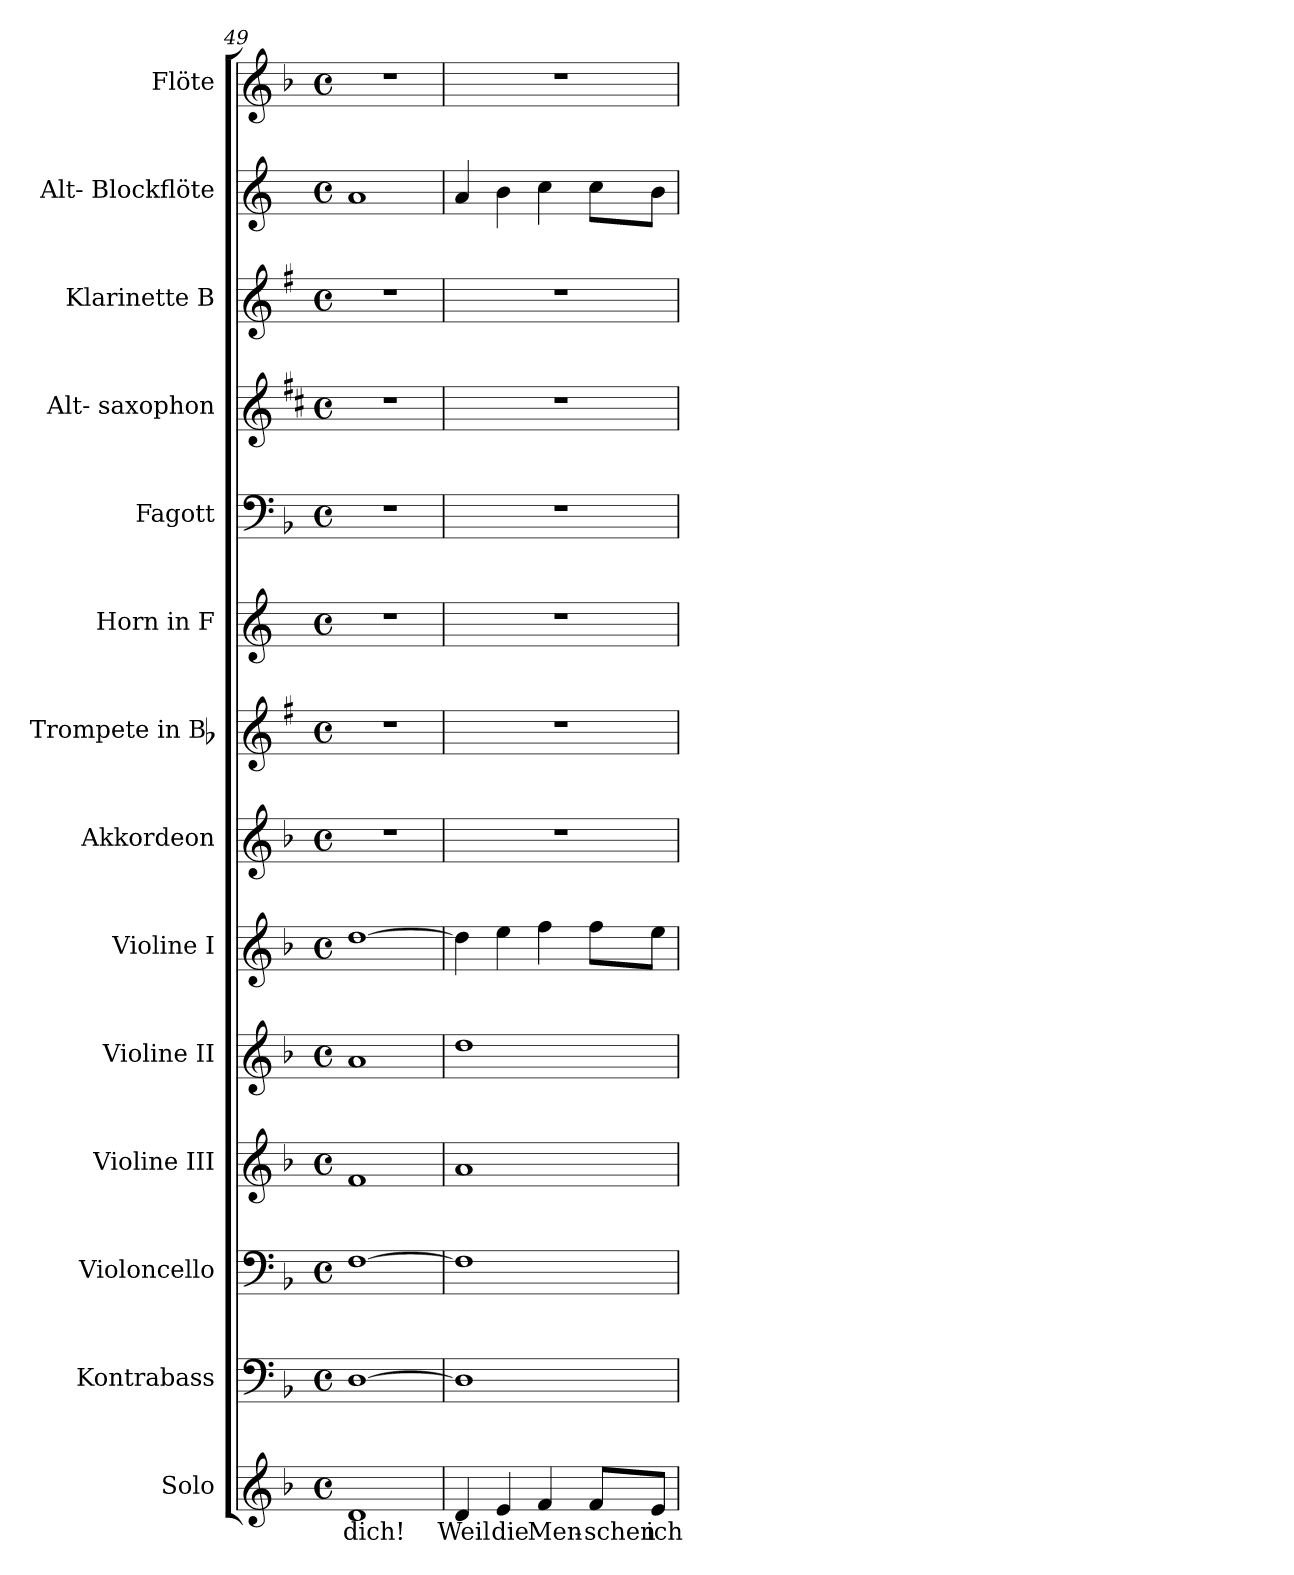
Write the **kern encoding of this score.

**kern	**text	**kern	**kern	**kern	**kern	**kern	**kern	**kern	**kern	**kern	**kern	**kern	**kern	**kern
*part14	*part14	*part13	*part12	*part11	*part10	*part9	*part8	*part7	*part6	*part5	*part4	*part3	*part2	*part1
*staff14	*staff14	*staff13	*staff12	*staff11	*staff10	*staff9	*staff8	*staff7	*staff6	*staff5	*staff4	*staff3	*staff2	*staff1
*I"Solo	*	*I"Kontrabass	*I"Violoncello	*I"Violine III	*I"Violine II	*I"Violine I	*I"Akkordeon	*I"Trompete in Bb	*I"Horn in F	*I"Fagott	*I"Alt- saxophon	*I"Klarinette B	*I"Alt- Blockflöte	*I"Flöte
*I'Solo	*	*I'Kb.	*I'Vc.	*I'Vln. III	*I'Vln. II	*I'Vln. I	*I'Akk.	*I'Tpt.	*I'Hn.	*I'Fgt.	*I'ASax.	*I'Kl.	*I'ABfl.	*I'Fl.
*clefG2	*	*clefF4	*clefF4	*clefG2	*clefG2	*clefG2	*clefG2	*clefG2	*clefG2	*clefF4	*clefG2	*clefG2	*clefG2	*clefG2
*	*	*ITrd7c12	*	*	*	*	*	*ITrd1c2	*ITrd4c7	*	*ITrd5c9	*ITrd1c2	*ITrd-3c-5	*
*k[b-]	*	*k[b-]	*k[b-]	*k[b-]	*k[b-]	*k[b-]	*k[b-]	*k[b-]	*k[b-]	*k[b-]	*k[b-]	*k[b-]	*k[b-]	*k[b-]
*d:	*	*d:	*d:	*d:	*d:	*d:	*d:	*d:	*d:	*d:	*d:	*d:	*d:	*d:
*M4/4	*	*M4/4	*M4/4	*M4/4	*M4/4	*M4/4	*M4/4	*M4/4	*M4/4	*M4/4	*M4/4	*M4/4	*M4/4	*M4/4
*met(c)	*	*met(c)	*met(c)	*met(c)	*met(c)	*met(c)	*met(c)	*met(c)	*met(c)	*met(c)	*met(c)	*met(c)	*met(c)	*met(c)
=49	=49	=49	=49	=49	=49	=49	=49	=49	=49	=49	=49	=49	=49	=49
!	!LO:LY:b:color=#000000	!	!	!	!	!	!	!	!	!	!	!	!	!
1di	dich!	[>1DDi	[>1Fi	1fi	1ai	[>1ddi	1r	1r	1r	1r	1r	1r	1ddi	1r
=50	=50	=50	=50	=50	=50	=50	=50	=50	=50	=50	=50	=50	=50	=50
!	!LO:LY:b:color=#000000	!	!	!	!	!	!	!	!	!	!	!	!	!
4di/	Weil	1DDi]	1Fi]	1ai	1ddi	4ddi\]	1r	1r	1r	1r	1r	1r	4ddi/	1r
!	!LO:LY:b:color=#000000	!	!	!	!	!	!	!	!	!	!	!	!	!
4ei/	die	.	.	.	.	4eei\	.	.	.	.	.	.	4eei\	.
!	!LO:LY:b:color=#000000	!	!	!	!	!	!	!	!	!	!	!	!	!
4fi/	Men-	.	.	.	.	4ffi\	.	.	.	.	.	.	4ffi\	.
!	!LO:LY:b:color=#000000	!	!	!	!	!	!	!	!	!	!	!	!	!
8fi/L	-schen	.	.	.	.	8ffi\L	.	.	.	.	.	.	8ffi\L	.
!	!LO:LY:b:color=#000000	!	!	!	!	!	!	!	!	!	!	!	!	!
8ei/J	ich	.	.	.	.	8eei\J	.	.	.	.	.	.	8eei\J	.
=	=	=	=	=	=	=	=	=	=	=	=	=	=	=
*-	*-	*-	*-	*-	*-	*-	*-	*-	*-	*-	*-	*-	*-	*-
